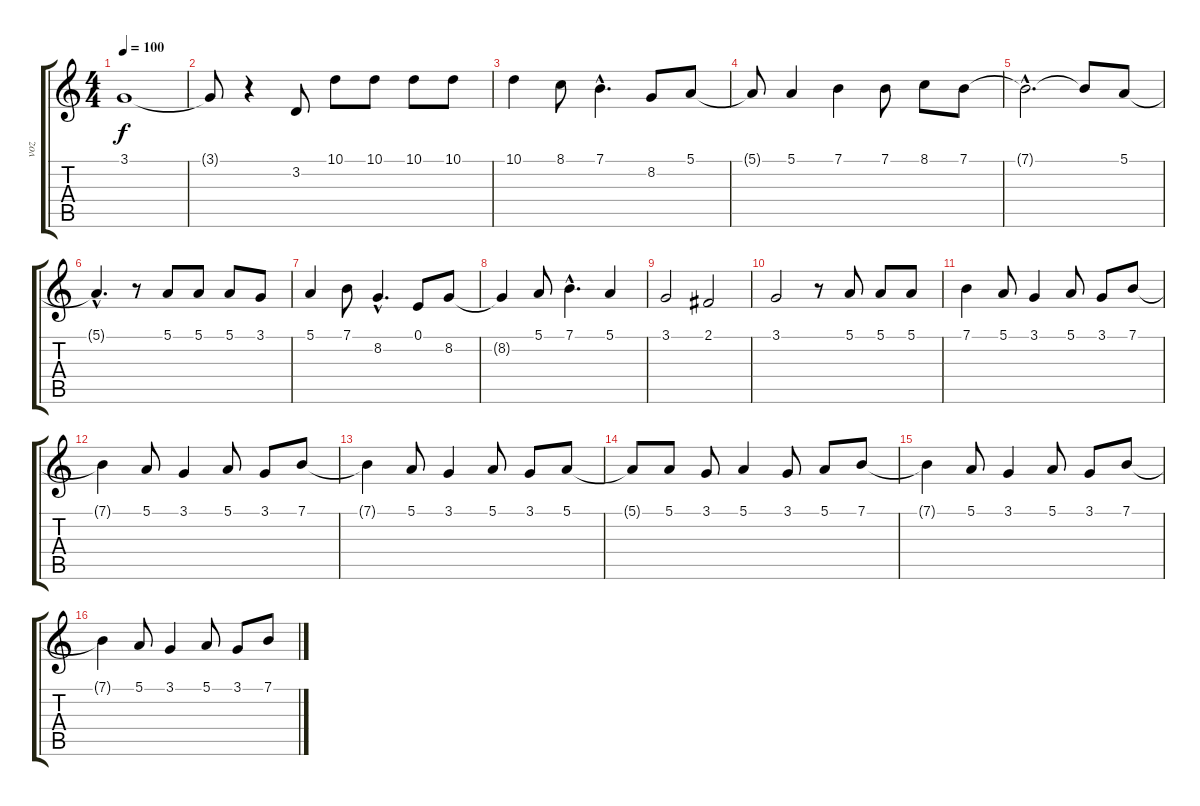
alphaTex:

\track ("voz" "voz") {instrument lead2sawtooth}
\staff {score tabs}
\tuning (E4 B3 G3 D3 A2 E2) {hide}
\ts (4 4)
\tempo 100
\clef g2
\ks c
3.1{t}.1{dy f} |
3.1{t}.8 r.4 3.2.8 10.1.8 10.1.8 10.1.8 10.1.8 |
10.1.4 8.1.8 7.1{hac}.4{d} 8.2.8 5.1.8 |
5.1{t}.8 5.1.4 7.1.4 7.1.8 8.1.8 7.1.8 |
7.1{hac t}.2{d} 7.1{t}.8 5.1.8 |
5.1{hac t}.4{d} r.8 5.1.8 5.1.8 5.1.8 3.1.8 |
5.1.4 7.1.8 8.2{hac}.4{d} 0.1.8 8.2.8 |
8.2{t}.4 5.1.8 7.1{hac}.4{d} 5.1.4 |
3.1.2 2.1.2 |
3.1.2 r.8 5.1.8 5.1.8 5.1.8 |
7.1.4 5.1.8 3.1.4 5.1.8 3.1.8 7.1.8 |
7.1{t}.4 5.1.8 3.1.4 5.1.8 3.1.8 7.1.8 |
7.1{t}.4 5.1.8 3.1.4 5.1.8 3.1.8 5.1.8 |
5.1{t}.8 5.1.8 3.1.8 5.1.4 3.1.8 5.1.8 7.1.8 |
7.1{t}.4 5.1.8 3.1.4 5.1.8 3.1.8 7.1.8 |
7.1{t}.4 5.1.8 3.1.4 5.1.8 3.1.8 7.1.8
